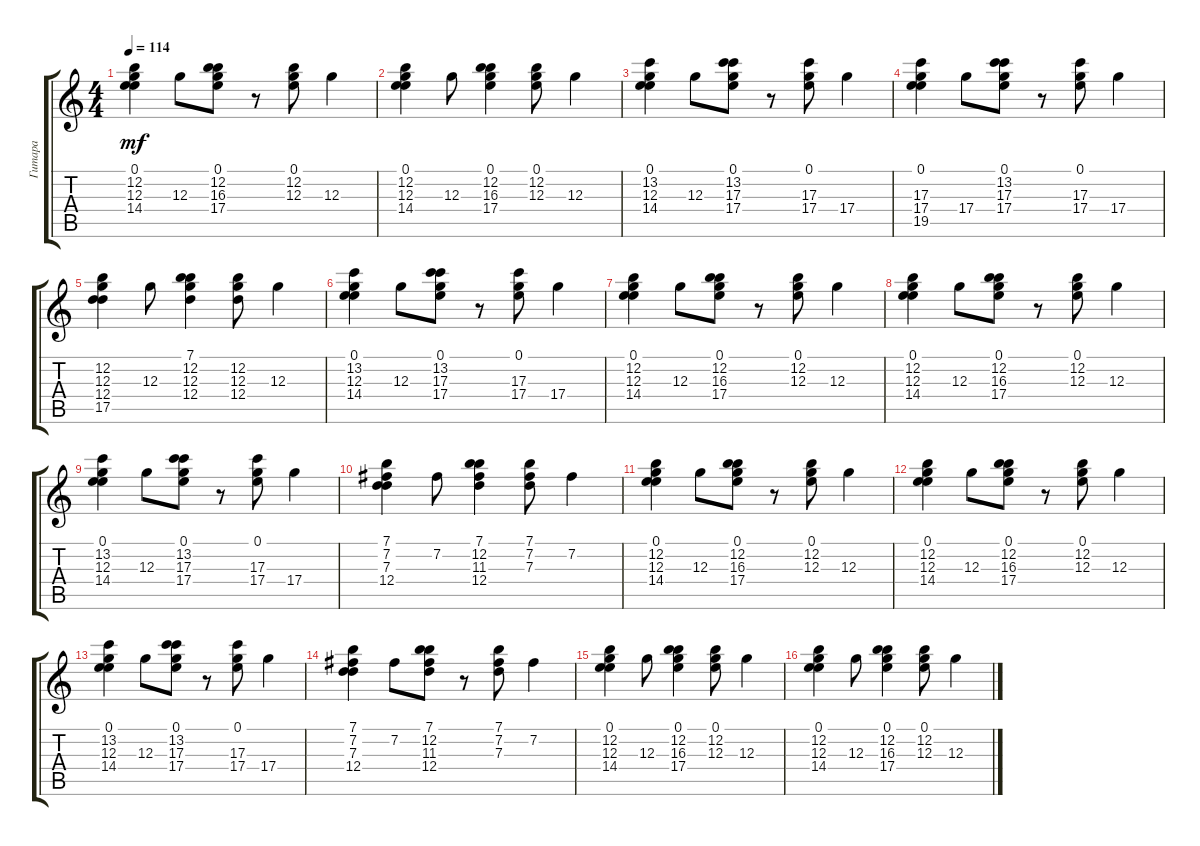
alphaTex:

\track ("Гитара" "Гитара") {instrument acousticguitarsteel}
\staff {score tabs}
\tuning (E4 B3 G3 D3 A2 E2) {hide}
\ts (4 4)
\tempo 114
\clef g2
\ks c
(0.1 12.2 12.3 14.4).4{dy mf} 12.3.8 (0.1 12.2 16.3 17.4).8 r.8 (0.1 12.2 12.3).8 12.3.4 |
(0.1 12.2 12.3 14.4).4 12.3.8 (0.1 12.2 16.3 17.4).4 (0.1 12.2 12.3).8 12.3.4 |
(0.1 13.2 12.3 14.4).4 12.3.8 (0.1 13.2 17.3 17.4).8 r.8 (0.1 17.3 17.4).8 17.4.4 |
(0.1 17.3 17.4 19.5).4 17.4.8 (0.1 13.2 17.3 17.4).8 r.8 (0.1 17.3 17.4).8 17.4.4 |
(12.2 12.3 12.4 17.5).4 12.3.8 (7.1 12.2 12.3 12.4).4 (12.2 12.3 12.4).8 12.3.4 |
(0.1 13.2 12.3 14.4).4 12.3.8 (0.1 13.2 17.3 17.4).8 r.8 (0.1 17.3 17.4).8 17.4.4 |
(0.1 12.2 12.3 14.4).4 12.3.8 (0.1 12.2 16.3 17.4).8 r.8 (0.1 12.2 12.3).8 12.3.4 |
(0.1 12.2 12.3 14.4).4 12.3.8 (0.1 12.2 16.3 17.4).8 r.8 (0.1 12.2 12.3).8 12.3.4 |
(0.1 13.2 12.3 14.4).4 12.3.8 (0.1 13.2 17.3 17.4).8 r.8 (0.1 17.3 17.4).8 17.4.4 |
(7.1 7.2 7.3 12.4).4 7.2.8 (7.1 12.2 11.3 12.4).4 (7.1 7.2 7.3).8 7.2.4 |
(0.1 12.2 12.3 14.4).4 12.3.8 (0.1 12.2 16.3 17.4).8 r.8 (0.1 12.2 12.3).8 12.3.4 |
(0.1 12.2 12.3 14.4).4 12.3.8 (0.1 12.2 16.3 17.4).8 r.8 (0.1 12.2 12.3).8 12.3.4 |
(0.1 13.2 12.3 14.4).4 12.3.8 (0.1 13.2 17.3 17.4).8 r.8 (0.1 17.3 17.4).8 17.4.4 |
(7.1 7.2 7.3 12.4).4 7.2.8 (7.1 12.2 11.3 12.4).8 r.8 (7.1 7.2 7.3).8 7.2.4 |
(0.1 12.2 12.3 14.4).4 12.3.8 (0.1 12.2 16.3 17.4).4 (0.1 12.2 12.3).8 12.3.4 |
(0.1 12.2 12.3 14.4).4 12.3.8 (0.1 12.2 16.3 17.4).4 (0.1 12.2 12.3).8 12.3.4
